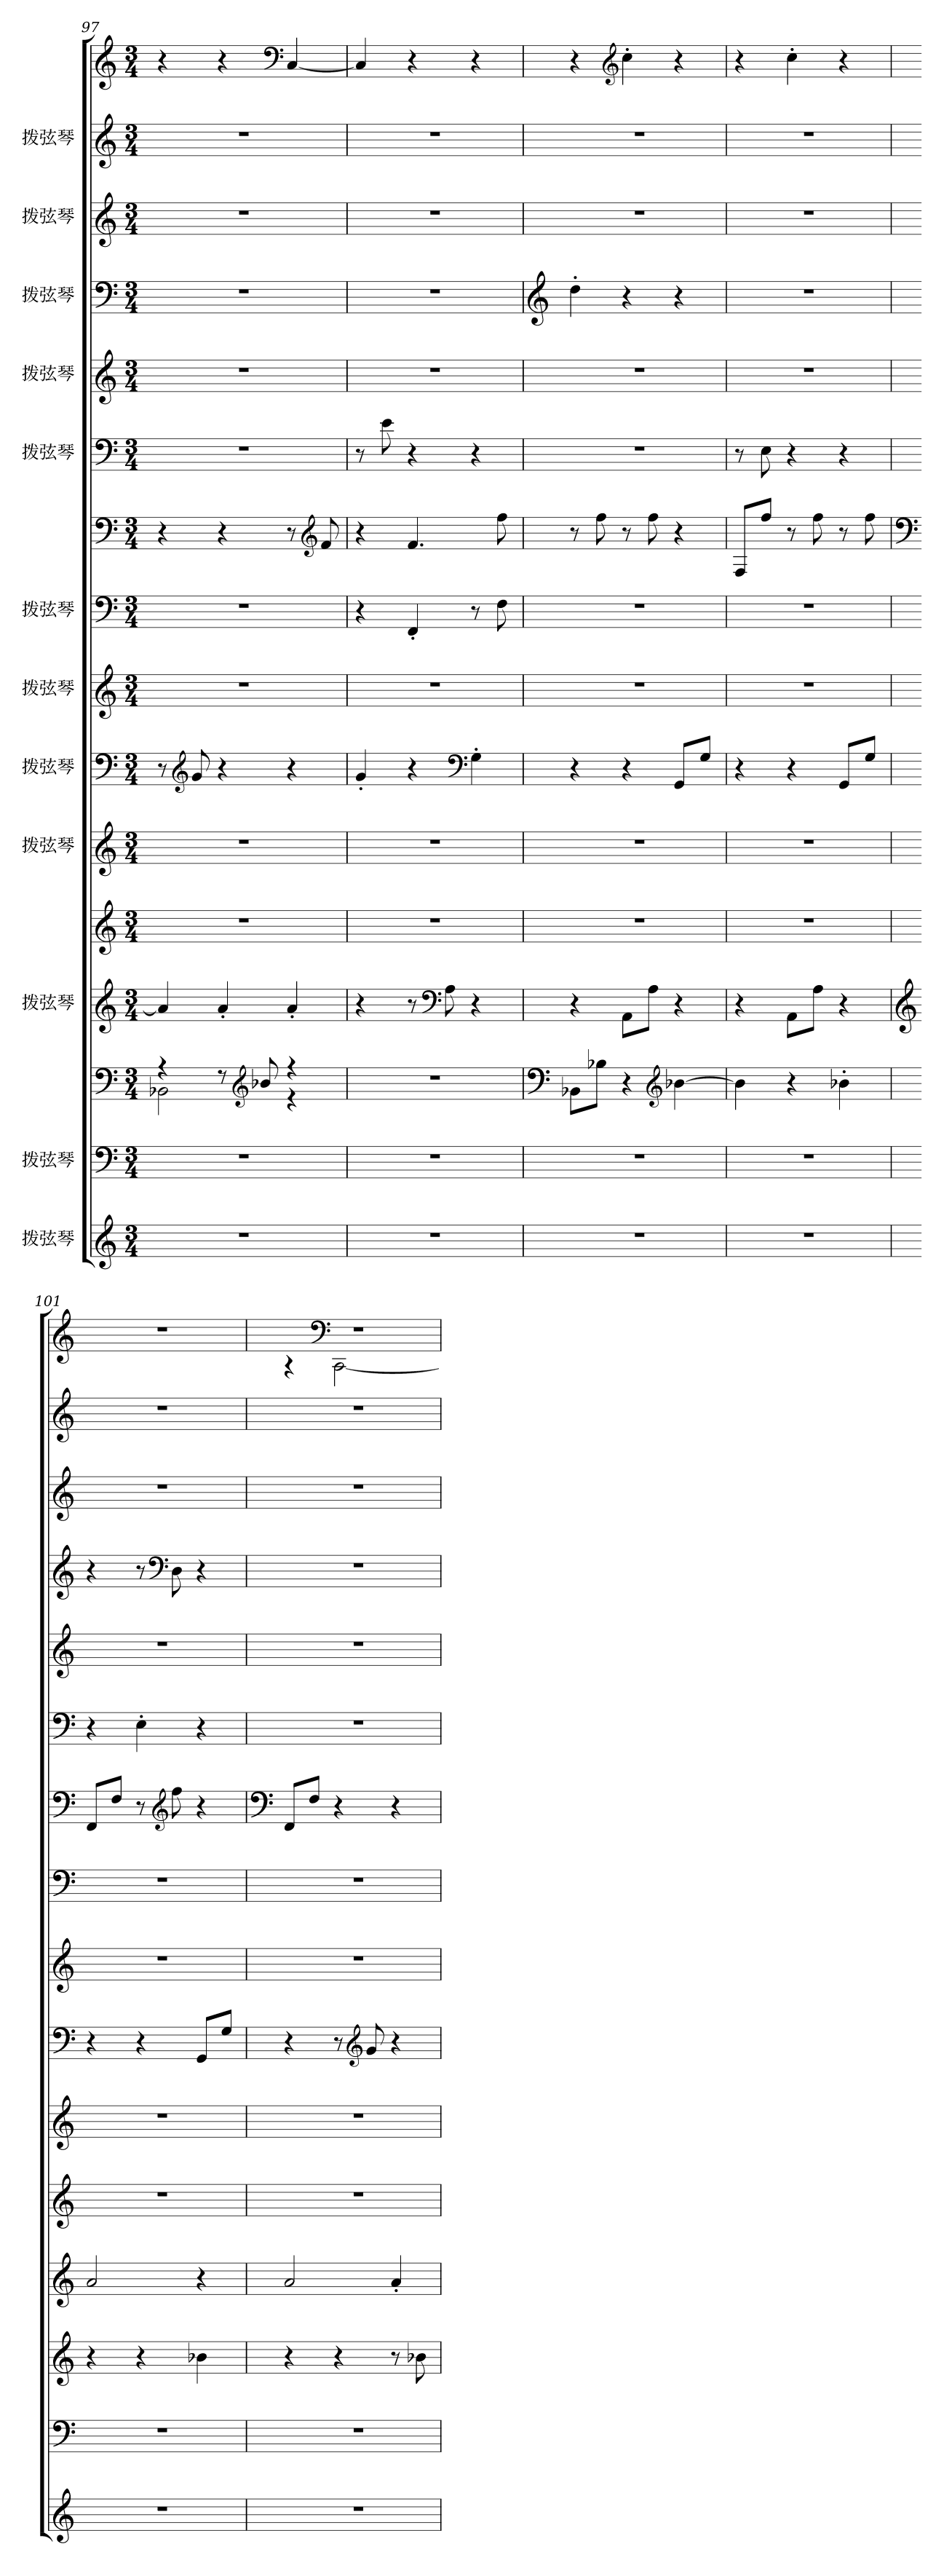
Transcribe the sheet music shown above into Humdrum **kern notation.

**kern	**kern	**kern	**kern	**kern	**kern	**kern	**kern	**kern	**kern	**kern	**kern	**kern	**kern	**kern	**kern
*part12	*part11	*part11	*part10	*part10	*part9	*part8	*part7	*part6	*part6	*part5	*part4	*part3	*part2	*part1	*part1
*staff16	*staff15	*staff14	*staff13	*staff12	*staff11	*staff10	*staff9	*staff8	*staff7	*staff6	*staff5	*staff4	*staff3	*staff2	*staff1
*I"拨弦琴	*I"拨弦琴	*	*I"拨弦琴	*	*I"拨弦琴	*I"拨弦琴	*I"拨弦琴	*I"拨弦琴	*	*I"拨弦琴	*I"拨弦琴	*I"拨弦琴	*I"拨弦琴	*I"拨弦琴	*
*clefG2	*clefF4	*clefF4	*clefG2	*clefG2	*clefG2	*clefF4	*clefG2	*clefF4	*clefF4	*clefF4	*clefG2	*clefF4	*clefG2	*clefG2	*clefG2
*k[]	*k[]	*k[]	*k[]	*k[]	*k[]	*k[]	*k[]	*k[]	*k[]	*k[]	*k[]	*k[]	*k[]	*k[]	*k[]
*M3/4	*M3/4	*M3/4	*M3/4	*M3/4	*M3/4	*M3/4	*M3/4	*M3/4	*M3/4	*M3/4	*M3/4	*M3/4	*M3/4	*M3/4	*M3/4
=97	=97	=97	=97	=97	=97	=97	=97	=97	=97	=97	=97	=97	=97	=97	=97
*	*	*^	*	*	*	*	*	*	*	*	*	*	*	*	*
2.r	2.r	4r	2BB-X\	4a/]	2.r	2.r	8r	2.r	2.r	4r	2.r	2.r	2.r	2.r	2.r	4r
*	*	*	*	*	*	*	*clefG2	*	*	*	*	*	*	*	*	*
.	.	.	.	.	.	.	8g/	.	.	.	.	.	.	.	.	.
.	.	8r	.	4a'/	.	.	4r	.	.	4r	.	.	.	.	.	4r
*	*	*clefG2	*	*	*	*	*	*	*	*	*	*	*	*	*	*
.	.	8b-X/	.	.	.	.	.	.	.	.	.	.	.	.	.	.
*	*	*	*	*	*	*	*	*	*	*	*	*	*	*	*	*clefF4
.	.	4r	4r	4a'/	.	.	4r	.	.	8r	.	.	.	.	.	[4C/
*	*	*	*	*	*	*	*	*	*	*clefG2	*	*	*	*	*	*
.	.	.	.	.	.	.	.	.	.	8f/	.	.	.	.	.	.
*	*	*v	*v	*	*	*	*	*	*	*	*	*	*	*	*	*
!!LO:PB:g=z
=98	=98	=98	=98	=98	=98	=98	=98	=98	=98	=98	=98	=98	=98	=98	=98
2.r	2.r	2.r	4r	2.r	2.r	4g'/	2.r	4r	4r	8r	2.r	2.r	2.r	2.r	4C/]
.	.	.	.	.	.	.	.	.	.	8e\	.	.	.	.	.
.	.	.	8r	.	.	4r	.	4FF'/	4.f/	4r	.	.	.	.	4r
*	*	*	*clefF4	*	*	*	*	*	*	*	*	*	*	*	*
.	.	.	8A\	.	.	.	.	.	.	.	.	.	.	.	.
*	*	*	*	*	*	*clefF4	*	*	*	*	*	*	*	*	*
.	.	.	4r	.	.	4G'\	.	8r	.	4r	.	.	.	.	4r
.	.	.	.	.	.	.	.	8F\	8ff\	.	.	.	.	.	.
=99	=99	=99	=99	=99	=99	=99	=99	=99	=99	=99	=99	=99	=99	=99	=99
*	*	*clefF4	*	*	*	*	*	*	*	*	*	*clefG2	*	*	*
2.r	2.r	8BB-X\L	4r	2.r	2.r	4r	2.r	2.r	8r	2.r	2.r	4dd'\	2.r	2.r	4r
.	.	8B-X\J	.	.	.	.	.	.	8ff\	.	.	.	.	.	.
*	*	*	*	*	*	*	*	*	*	*	*	*	*	*	*clefG2
.	.	4r	8AA\L	.	.	4r	.	.	8r	.	.	4r	.	.	4cc'\
.	.	.	8A\J	.	.	.	.	.	8ff\	.	.	.	.	.	.
*	*	*clefG2	*	*	*	*	*	*	*	*	*	*	*	*	*
.	.	[4b-X\	4r	.	.	8GG/L	.	.	4r	.	.	4r	.	.	4r
.	.	.	.	.	.	8G/J	.	.	.	.	.	.	.	.	.
=100	=100	=100	=100	=100	=100	=100	=100	=100	=100	=100	=100	=100	=100	=100	=100
2.r	2.r	4b-\]	4r	2.r	2.r	4r	2.r	2.r	8F/L	8r	2.r	2.r	2.r	2.r	4r
.	.	.	.	.	.	.	.	.	8ff/J	8E\	.	.	.	.	.
.	.	4r	8AA\L	.	.	4r	.	.	8r	4r	.	.	.	.	4cc'\
.	.	.	8A\J	.	.	.	.	.	8ff\	.	.	.	.	.	.
.	.	4b-X'\	4r	.	.	8GG/L	.	.	8r	4r	.	.	.	.	4r
.	.	.	.	.	.	8G/J	.	.	8ff\	.	.	.	.	.	.
=101	=101	=101	=101	=101	=101	=101	=101	=101	=101	=101	=101	=101	=101	=101	=101
*	*	*	*clefG2	*	*	*	*	*	*clefF4	*	*	*	*	*	*
2.r	2.r	4r	2a/	2.r	2.r	4r	2.r	2.r	8FF/L	4r	2.r	4r	2.r	2.r	2.r
.	.	.	.	.	.	.	.	.	8F/J	.	.	.	.	.	.
.	.	4r	.	.	.	4r	.	.	8r	4E'\	.	8r	.	.	.
*	*	*	*	*	*	*	*	*	*clefG2	*	*	*clefF4	*	*	*
.	.	.	.	.	.	.	.	.	8ff\	.	.	8D\	.	.	.
.	.	4b-X\	4r	.	.	8GG/L	.	.	4r	4r	.	4r	.	.	.
.	.	.	.	.	.	8G/J	.	.	.	.	.	.	.	.	.
!!LO:PB:g=z
=102	=102	=102	=102	=102	=102	=102	=102	=102	=102	=102	=102	=102	=102	=102	=102
*	*	*	*	*	*	*	*	*	*clefF4	*	*	*	*	*	*
*	*	*	*	*	*	*	*	*	*	*	*	*	*	*	*^
2.r	2.r	4r	2a/	2.r	2.r	4r	2.r	2.r	8FF/L	2.r	2.r	2.r	2.r	2.r	2.r	4r
.	.	.	.	.	.	.	.	.	8F/J	.	.	.	.	.	.	.
*	*	*	*	*	*	*	*	*	*	*	*	*	*	*	*clefF4	*
.	.	4r	.	.	.	8r	.	.	4r	.	.	.	.	.	.	[2CC\
*	*	*	*	*	*	*clefG2	*	*	*	*	*	*	*	*	*	*
.	.	.	.	.	.	8g/	.	.	.	.	.	.	.	.	.	.
.	.	8r	4a'/	.	.	4r	.	.	4r	.	.	.	.	.	.	.
.	.	8b-X\	.	.	.	.	.	.	.	.	.	.	.	.	.	.
*	*	*	*	*	*	*	*	*	*	*	*	*	*	*	*v	*v
=	=	=	=	=	=	=	=	=	=	=	=	=	=	=	=
*-	*-	*-	*-	*-	*-	*-	*-	*-	*-	*-	*-	*-	*-	*-	*-
